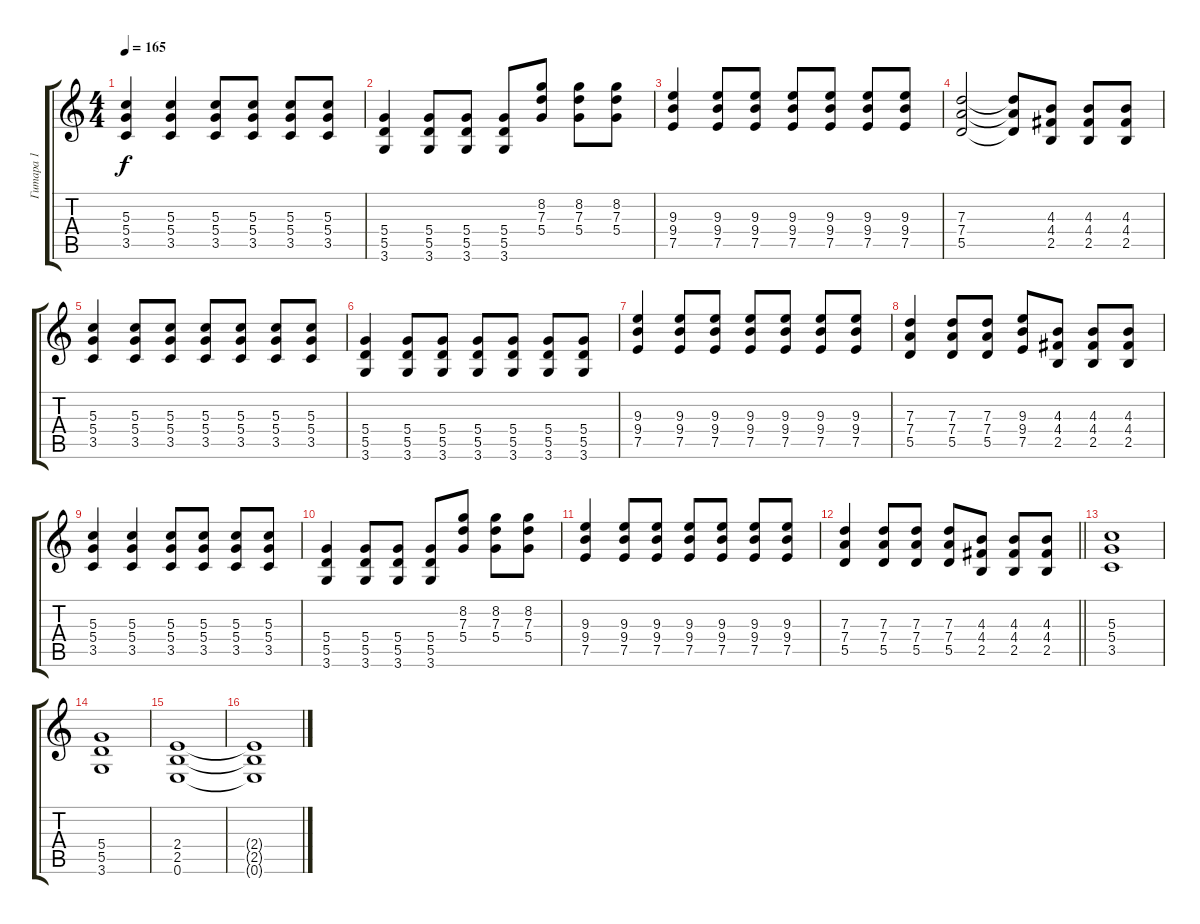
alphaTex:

\track ("Гитара 1" "Гитара 1") {instrument overdrivenguitar}
\staff {score tabs}
\tuning (E4 B3 G3 D3 A2 E2) {hide}
\ts (4 4)
\tempo 165
\clef g2
\ks c
(5.3 5.4 3.5).4{dy f} (5.3 5.4 3.5).4 (5.3 5.4 3.5).8 (5.3 5.4 3.5).8 (5.3 5.4 3.5).8 (5.3 5.4 3.5).8 |
(5.4 5.5 3.6).4 (5.4 5.5 3.6).8 (5.4 5.5 3.6).8 (5.4 5.5 3.6).8 (8.2 7.3 5.4).8 (8.2 7.3 5.4).8 (8.2 7.3 5.4).8 |
(9.3 9.4 7.5).4 (9.3 9.4 7.5).8 (9.3 9.4 7.5).8 (9.3 9.4 7.5).8 (9.3 9.4 7.5).8 (9.3 9.4 7.5).8 (9.3 9.4 7.5).8 |
(7.3 7.4 5.5).2 (7.3{t} 7.4{t} 5.5{t}).8 (4.3 4.4 2.5).8 (4.3 4.4 2.5).8 (4.3 4.4 2.5).8 |
(5.3 5.4 3.5).4 (5.3 5.4 3.5).8 (5.3 5.4 3.5).8 (5.3 5.4 3.5).8 (5.3 5.4 3.5).8 (5.3 5.4 3.5).8 (5.3 5.4 3.5).8 |
(5.4 5.5 3.6).4 (5.4 5.5 3.6).8 (5.4 5.5 3.6).8 (5.4 5.5 3.6).8 (5.4 5.5 3.6).8 (5.4 5.5 3.6).8 (5.4 5.5 3.6).8 |
(9.3 9.4 7.5).4 (9.3 9.4 7.5).8 (9.3 9.4 7.5).8 (9.3 9.4 7.5).8 (9.3 9.4 7.5).8 (9.3 9.4 7.5).8 (9.3 9.4 7.5).8 |
(7.3 7.4 5.5).4 (7.3 7.4 5.5).8 (7.3 7.4 5.5).8 (9.3 9.4 7.5).8 (4.3 4.4 2.5).8 (4.3 4.4 2.5).8 (4.3 4.4 2.5).8 |
(5.3 5.4 3.5).4 (5.3 5.4 3.5).4 (5.3 5.4 3.5).8 (5.3 5.4 3.5).8 (5.3 5.4 3.5).8 (5.3 5.4 3.5).8 |
(5.4 5.5 3.6).4 (5.4 5.5 3.6).8 (5.4 5.5 3.6).8 (5.4 5.5 3.6).8 (8.2 7.3 5.4).8 (8.2 7.3 5.4).8 (8.2 7.3 5.4).8 |
(9.3 9.4 7.5).4 (9.3 9.4 7.5).8 (9.3 9.4 7.5).8 (9.3 9.4 7.5).8 (9.3 9.4 7.5).8 (9.3 9.4 7.5).8 (9.3 9.4 7.5).8 |
\barLineRight lightlight
(7.3 7.4 5.5).4 (7.3 7.4 5.5).8 (7.3 7.4 5.5).8 (7.3 7.4 5.5).8 (4.3 4.4 2.5).8 (4.3 4.4 2.5).8 (4.3 4.4 2.5).8 |
(5.3 5.4 3.5).1 |
(5.4 5.5 3.6).1 |
(2.4 2.5 0.6).1 |
(2.4{t} 2.5{t} 0.6{t}).1
